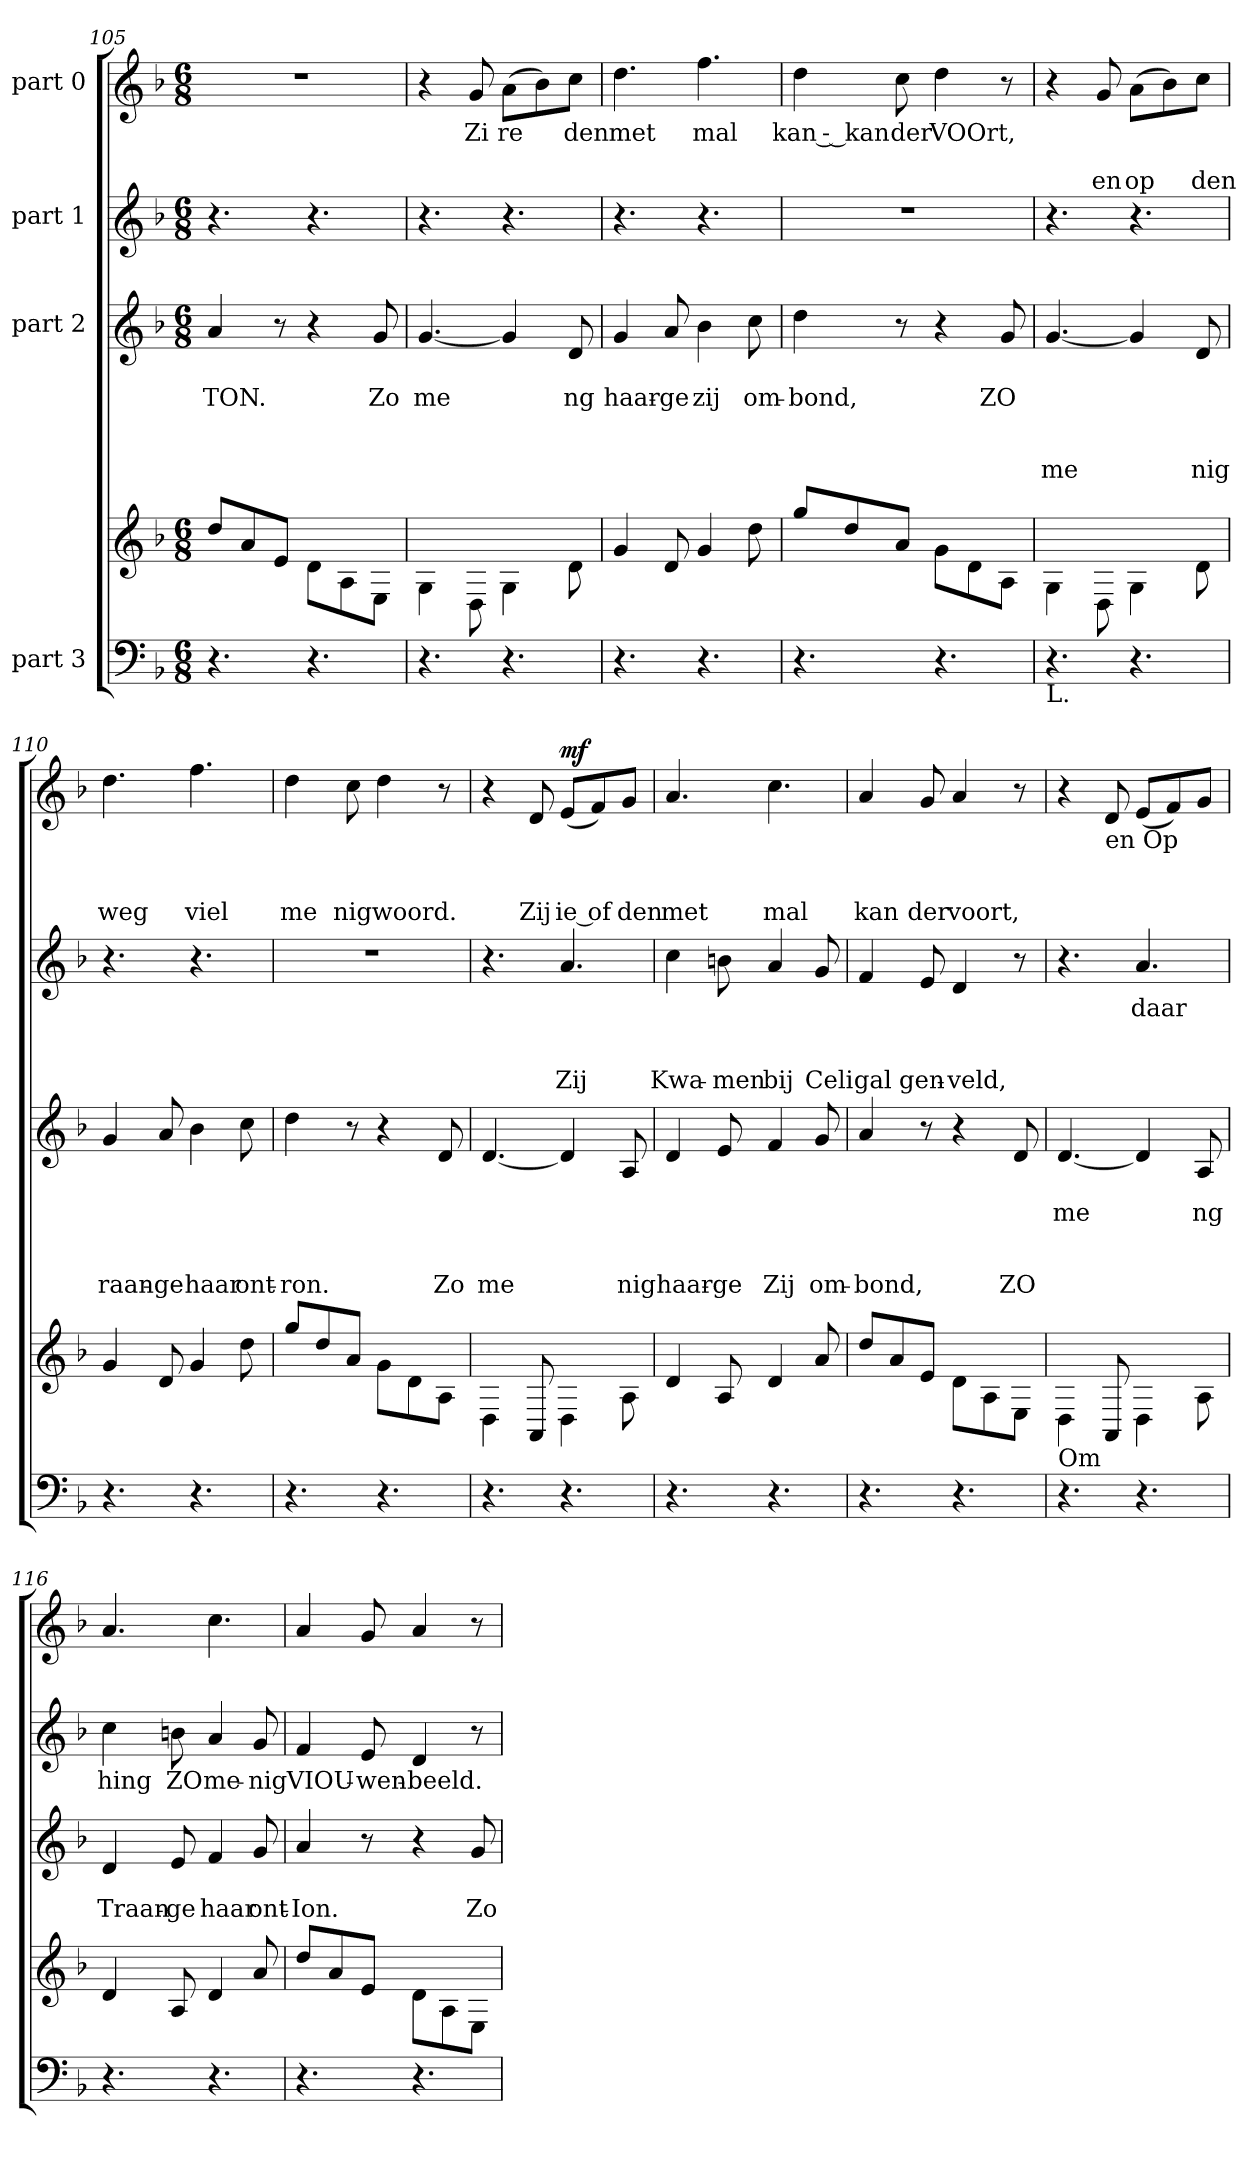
**kern	**kern	**kern	**text	**text	**text	**text	**text	**kern	**text	**text	**text	**text	**kern	**text	**text	**text	**dynam
*part4	*part4	*part3	*part3	*part3	*part3	*part3	*part3	*part2	*part2	*part2	*part2	*part2	*part1	*part1	*part1	*part1	*part1
*staff5	*staff4	*staff3	*staff3	*staff3	*staff3	*staff3	*staff3	*staff2	*staff2	*staff2	*staff2	*staff2	*staff1	*staff1	*staff1	*staff1	*staff1
*I"part 3	*	*I"part 2	*	*	*	*	*	*I"part 1	*	*	*	*	*I"part 0	*	*	*	*
*clefF4	*clefG2	*clefG2	*	*	*	*	*	*clefG2	*	*	*	*	*clefG2	*	*	*	*
*k[b-]	*k[b-]	*k[b-]	*	*	*	*	*	*k[b-]	*	*	*	*	*k[b-]	*	*	*	*
*M6/8	*M6/8	*M6/8	*	*	*	*	*	*M6/8	*	*	*	*	*M6/8	*	*	*	*
=105	=105	=105	=105	=105	=105	=105	=105	=105	=105	=105	=105	=105	=105	=105	=105	=105	=105
!	!	!	!	!LO:LY:b	!	!	!	!	!	!	!	!	!LO:N:vis=2	!	!	!	!
4.r	8dd/L	4a/	.	TON.	.	.	.	4.r	.	.	.	.	2.r	.	.	.	.
.	8a/	.	.	.	.	.	.	.	.	.	.	.	.	.	.	.	.
.	8e/J	8r	.	.	.	.	.	.	.	.	.	.	.	.	.	.	.
4.r	8d\L	4r	.	.	.	.	.	4.r	.	.	.	.	.	.	.	.	.
.	8A\	.	.	.	.	.	.	.	.	.	.	.	.	.	.	.	.
!	!	!	!	!LO:LY:b	!	!	!	!	!	!	!	!	!	!	!	!	!
.	8E\J	8g/	.	Zo	.	.	.	.	.	.	.	.	.	.	.	.	.
=106	=106	=106	=106	=106	=106	=106	=106	=106	=106	=106	=106	=106	=106	=106	=106	=106	=106
!	!	!	!	!LO:LY:b	!	!	!	!	!	!	!	!	!	!	!	!	!
4.r	4G\	[4.g/	.	me	.	.	.	4.r	.	.	.	.	4r	.	.	.	.
!	!	!	!	!	!	!	!	!	!	!	!	!	!	!LO:LY:b	!	!	!
.	8D\	.	.	.	.	.	.	.	.	.	.	.	8g/	Zi	.	.	.
!	!	!	!	!	!	!	!	!	!	!	!	!	!	!LO:LY:b	!	!	!
4.r	4G\	4g/]	.	.	.	.	.	4.r	.	.	.	.	(8a\L	re	.	.	.
.	.	.	.	.	.	.	.	.	.	.	.	.	8b-\)	.	.	.	.
!	!	!	!	!LO:LY:b	!	!	!	!	!	!	!	!	!	!LO:LY:b	!	!	!
.	8d\	8d/	.	ng	.	.	.	.	.	.	.	.	8cc\J	den	.	.	.
=107	=107	=107	=107	=107	=107	=107	=107	=107	=107	=107	=107	=107	=107	=107	=107	=107	=107
!	!	!	!	!LO:LY:b	!	!	!	!	!	!	!	!	!	!LO:LY:b	!	!	!
4.r	4g/	4g/	.	haar-	.	.	.	4.r	.	.	.	.	4.dd\	met	.	.	.
!	!	!	!	!LO:LY:b	!	!	!	!	!	!	!	!	!	!	!	!	!
.	8d/	8a/	.	ge	.	.	.	.	.	.	.	.	.	.	.	.	.
!	!	!	!	!LO:LY:b	!	!	!	!	!	!	!	!	!	!LO:LY:b	!	!	!
4.r	4g/	4b-\	.	zij	.	.	.	4.r	.	.	.	.	4.ff\	mal	.	.	.
!	!	!	!	!LO:LY:b	!	!	!	!	!	!	!	!	!	!	!	!	!
.	8dd\	8cc\	.	om-	.	.	.	.	.	.	.	.	.	.	.	.	.
=108	=108	=108	=108	=108	=108	=108	=108	=108	=108	=108	=108	=108	=108	=108	=108	=108	=108
!	!	!	!	!LO:LY:b	!	!	!	!LO:N:vis=2	!	!	!	!	!	!LO:LY:b	!	!	!
4.r	8gg/L	4dd\	.	bond,	.	.	.	2.r	.	.	.	.	4dd\	kan - kan	.	.	.
.	8dd/	.	.	.	.	.	.	.	.	.	.	.	.	.	.	.	.
!	!	!	!	!	!	!	!	!	!	!	!	!	!	!LO:LY:b	!	!	!
.	8a/J	8r	.	.	.	.	.	.	.	.	.	.	8cc\	der	.	.	.
!	!	!	!	!	!	!	!	!	!	!	!	!	!	!LO:LY:b	!	!	!
4.r	8g\L	4r	.	.	.	.	.	.	.	.	.	.	4dd\	VOOrt,	.	.	.
.	8d\	.	.	.	.	.	.	.	.	.	.	.	.	.	.	.	.
!	!	!	!	!LO:LY:b	!	!	!	!	!	!	!	!	!	!	!	!	!
.	8A\J	8g/	.	ZO	.	.	.	.	.	.	.	.	8r	.	.	.	.
=109	=109	=109	=109	=109	=109	=109	=109	=109	=109	=109	=109	=109	=109	=109	=109	=109	=109
!LO:TX:b:t=L.	!	!	!	!	!	!	!	!	!	!	!	!	!	!	!	!	!
!	!	!	!	!	!	!	!LO:LY:b	!	!	!	!	!	!	!	!	!	!
4.r	4G\	[4.g/	.	.	.	.	me	4.r	.	.	.	.	4r	.	.	.	.
!	!	!	!	!	!	!	!	!	!	!	!	!	!	!	!	!LO:LY:b	!
.	8D\	.	.	.	.	.	.	.	.	.	.	.	8g/	.	.	en	.
!	!	!	!	!	!	!	!	!	!	!	!	!	!	!	!	!LO:LY:b	!
4.r	4G\	4g/]	.	.	.	.	.	4.r	.	.	.	.	(8a\L	.	.	op	.
.	.	.	.	.	.	.	.	.	.	.	.	.	8b-\)	.	.	.	.
!	!	!	!	!	!	!	!LO:LY:b	!	!	!	!	!	!	!	!	!LO:LY:b	!
.	8d\	8d/	.	.	.	.	nig	.	.	.	.	.	8cc\J	.	.	den	.
=110	=110	=110	=110	=110	=110	=110	=110	=110	=110	=110	=110	=110	=110	=110	=110	=110	=110
!	!	!	!	!	!	!	!LO:LY:b	!	!	!	!	!	!	!	!	!LO:LY:b	!
4.r	4g/	4g/	.	.	.	.	raan-	4.r	.	.	.	.	4.dd\	.	.	weg	.
!	!	!	!	!	!	!	!LO:LY:b	!	!	!	!	!	!	!	!	!	!
.	8d/	8a/	.	.	.	.	ge	.	.	.	.	.	.	.	.	.	.
!	!	!	!	!	!	!	!LO:LY:b	!	!	!	!	!	!	!	!	!LO:LY:b	!
4.r	4g/	4b-\	.	.	.	.	haar	4.r	.	.	.	.	4.ff\	.	.	viel	.
!	!	!	!	!	!	!	!LO:LY:b	!	!	!	!	!	!	!	!	!	!
.	8dd\	8cc\	.	.	.	.	ont-	.	.	.	.	.	.	.	.	.	.
=111	=111	=111	=111	=111	=111	=111	=111	=111	=111	=111	=111	=111	=111	=111	=111	=111	=111
!	!	!	!	!	!	!	!LO:LY:b	!LO:N:vis=2	!	!	!	!	!	!	!	!LO:LY:b	!
4.r	8gg/L	4dd\	.	.	.	.	ron.	2.r	.	.	.	.	4dd\	.	.	me	.
.	8dd/	.	.	.	.	.	.	.	.	.	.	.	.	.	.	.	.
!	!	!	!	!	!	!	!	!	!	!	!	!	!	!	!	!LO:LY:b	!
.	8a/J	8r	.	.	.	.	.	.	.	.	.	.	8cc\	.	.	nig	.
!	!	!	!	!	!	!	!	!	!	!	!	!	!	!	!	!LO:LY:b	!
4.r	8g\L	4r	.	.	.	.	.	.	.	.	.	.	4dd\	.	.	woord.	.
.	8d\	.	.	.	.	.	.	.	.	.	.	.	.	.	.	.	.
!	!	!	!	!	!	!	!LO:LY:b	!	!	!	!	!	!	!	!	!	!
.	8A\J	8d/	.	.	.	.	Zo	.	.	.	.	.	8r	.	.	.	.
=112	=112	=112	=112	=112	=112	=112	=112	=112	=112	=112	=112	=112	=112	=112	=112	=112	=112
!	!	!	!	!	!	!	!LO:LY:b	!	!	!	!	!	!	!	!	!	!
4.r	4D\	[4.d/	.	.	.	.	me	4.r	.	.	.	.	4r	.	.	.	.
!	!	!	!	!	!	!	!	!	!	!	!	!	!	!	!	!LO:LY:b	!
.	8AA/	.	.	.	.	.	.	.	.	.	.	.	8d/	.	.	Zij	.
!	!	!	!	!	!	!	!	!	!	!	!	!LO:LY:b	!	!	!	!LO:LY:b	!LO:DY:b
4.r	4D\	4d/]	.	.	.	.	.	4.a/	.	.	.	Zij	(8e/L	.	.	ie of	mf
.	.	.	.	.	.	.	.	.	.	.	.	.	8f/)	.	.	.	.
!	!	!	!	!	!	!	!LO:LY:b	!	!	!	!	!	!	!	!	!LO:LY:b	!
.	8A\	8A/	.	.	.	.	nig	.	.	.	.	.	8g/J	.	.	den	.
=113	=113	=113	=113	=113	=113	=113	=113	=113	=113	=113	=113	=113	=113	=113	=113	=113	=113
!	!	!	!	!	!	!	!LO:LY:b	!	!	!	!	!LO:LY:b	!	!	!	!LO:LY:b	!
4.r	4d/	4d/	.	.	.	.	haar -	4cc\	.	.	.	Kwa-	4.a/	.	.	met	.
!	!	!	!	!	!	!	!LO:LY:b	!	!	!	!	!LO:LY:b	!	!	!	!	!
.	8A/	8e/	.	.	.	.	ge	8bn\	.	.	.	men	.	.	.	.	.
!	!	!	!	!	!	!	!LO:LY:b	!	!	!	!	!LO:LY:b	!	!	!	!LO:LY:b	!
4.r	4d/	4f/	.	.	.	.	Zij	4a/	.	.	.	bij	4.cc\	.	.	mal	.
!	!	!	!	!	!	!	!LO:LY:b	!	!	!	!	!LO:LY:b	!	!	!	!	!
.	8a/	8g/	.	.	.	.	om-	8g/	.	.	.	Celi	.	.	.	.	.
=114	=114	=114	=114	=114	=114	=114	=114	=114	=114	=114	=114	=114	=114	=114	=114	=114	=114
!	!	!	!	!	!	!	!LO:LY:b	!	!	!	!	!LO:LY:b	!	!	!	!LO:LY:b	!
4.r	8dd/L	4a/	.	.	.	.	bond,	4f/	.	.	.	gal	4a/	.	.	kan	.
.	8a/	.	.	.	.	.	.	.	.	.	.	.	.	.	.	.	.
!	!	!	!	!	!	!	!	!	!	!	!	!LO:LY:b	!	!	!	!LO:LY:b	!
.	8e/J	8r	.	.	.	.	.	8e/	.	.	.	gen-	8g/	.	.	der	.
!	!	!	!	!	!	!	!	!	!	!	!	!LO:LY:b	!	!	!	!LO:LY:b	!
4.r	8d\L	4r	.	.	.	.	.	4d/	.	.	.	veld,	4a/	.	.	voort,	.
.	8A\	.	.	.	.	.	.	.	.	.	.	.	.	.	.	.	.
!	!	!	!	!	!	!	!LO:LY:b	!	!	!	!	!	!	!	!	!	!
.	8E\J	8d/	.	.	.	.	ZO	8r	.	.	.	.	8r	.	.	.	.
!!LO:LB:g=z
=115	=115	=115	=115	=115	=115	=115	=115	=115	=115	=115	=115	=115	=115	=115	=115	=115	=115
!!LO:PB:g=z
!LO:TX:a:t=Om	!	!	!	!	!	!	!	!	!	!	!	!	!	!	!	!	!
!	!	!	!	!LO:LY:b	!	!	!	!	!	!	!	!	!	!	!	!	!
4.r	4D\	[4.d/	.	me	.	.	.	4.r	.	.	.	.	4r	.	.	.	.
!	!	!	!	!	!	!	!	!	!	!	!	!	!LO:TX:b:t=en Op	!	!	!	!
.	8AA/	.	.	.	.	.	.	.	.	.	.	.	8d/	.	.	.	.
!	!	!	!	!	!	!	!	!	!LO:LY:b	!	!	!	!	!	!	!	!
4.r	4D\	4d/]	.	.	.	.	.	4.a/	daar	.	.	.	(8e/L	.	.	.	.
.	.	.	.	.	.	.	.	.	.	.	.	.	8f/)	.	.	.	.
!	!	!	!	!LO:LY:b	!	!	!	!	!	!	!	!	!	!	!	!	!
.	8A\	8A/	.	ng	.	.	.	.	.	.	.	.	8g/J	.	.	.	.
=116	=116	=116	=116	=116	=116	=116	=116	=116	=116	=116	=116	=116	=116	=116	=116	=116	=116
!	!	!	!	!LO:LY:b	!	!	!	!	!LO:LY:b	!	!	!	!	!	!	!	!
4.r	4d/	4d/	.	Traan-	.	.	.	4cc\	hing	.	.	.	4.a/	.	.	.	.
!	!	!	!	!LO:LY:b	!	!	!	!	!LO:LY:b	!	!	!	!	!	!	!	!
.	8A/	8e/	.	ge	.	.	.	8bn\	ZO	.	.	.	.	.	.	.	.
!	!	!	!	!LO:LY:b	!	!	!	!	!LO:LY:b	!	!	!	!	!	!	!	!
4.r	4d/	4f/	.	haar	.	.	.	4a/	me -	.	.	.	4.cc\	.	.	.	.
!	!	!	!	!LO:LY:b	!	!	!	!	!LO:LY:b	!	!	!	!	!	!	!	!
.	8a/	8g/	.	ont-	.	.	.	8g/	nig	.	.	.	.	.	.	.	.
=117	=117	=117	=117	=117	=117	=117	=117	=117	=117	=117	=117	=117	=117	=117	=117	=117	=117
!	!	!	!	!LO:LY:b	!	!	!	!	!LO:LY:b	!	!	!	!	!	!	!	!
4.r	8dd/L	4a/	.	Ion.	.	.	.	4f/	VIOU -	.	.	.	4a/	.	.	.	.
.	8a/	.	.	.	.	.	.	.	.	.	.	.	.	.	.	.	.
!	!	!	!	!	!	!	!	!	!LO:LY:b	!	!	!	!	!	!	!	!
.	8e/J	8r	.	.	.	.	.	8e/	wen-	.	.	.	8g/	.	.	.	.
!	!	!	!	!	!	!	!	!	!LO:LY:b	!	!	!	!	!	!	!	!
4.r	8d\L	4r	.	.	.	.	.	4d/	beeld.	.	.	.	4a/	.	.	.	.
.	8A\	.	.	.	.	.	.	.	.	.	.	.	.	.	.	.	.
!	!	!	!	!LO:LY:b	!	!	!	!	!	!	!	!	!	!	!	!	!
.	8E\J	8g/	.	Zo	.	.	.	8r	.	.	.	.	8r	.	.	.	.
=	=	=	=	=	=	=	=	=	=	=	=	=	=	=	=	=	=
*-	*-	*-	*-	*-	*-	*-	*-	*-	*-	*-	*-	*-	*-	*-	*-	*-	*-
